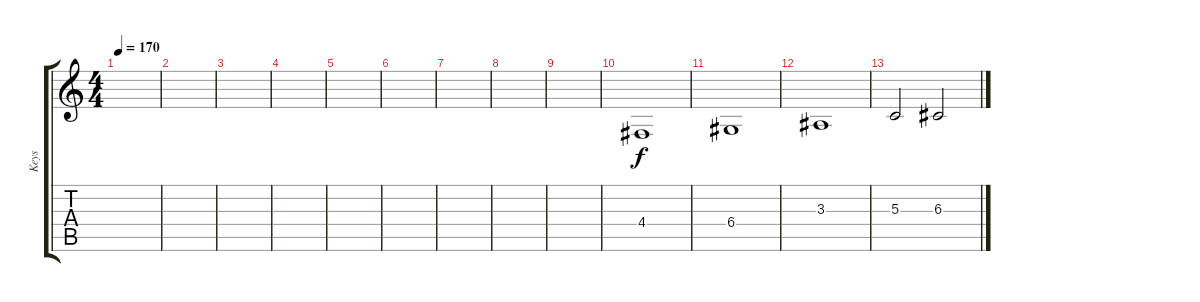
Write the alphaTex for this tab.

\track ("Keys" "Keys") {instrument synthstrings1}
\staff {score tabs}
\tuning (E4 B3 G3 D3 A2 E2) {hide}
\ts (4 4)
\tempo 170
\clef g2
\ks c
|
|
|
|
|
|
|
|
|
4.4.1{volume 8 instrument synthstrings1} |
6.4.1 |
3.3.1 |
5.3.2 6.3.2
